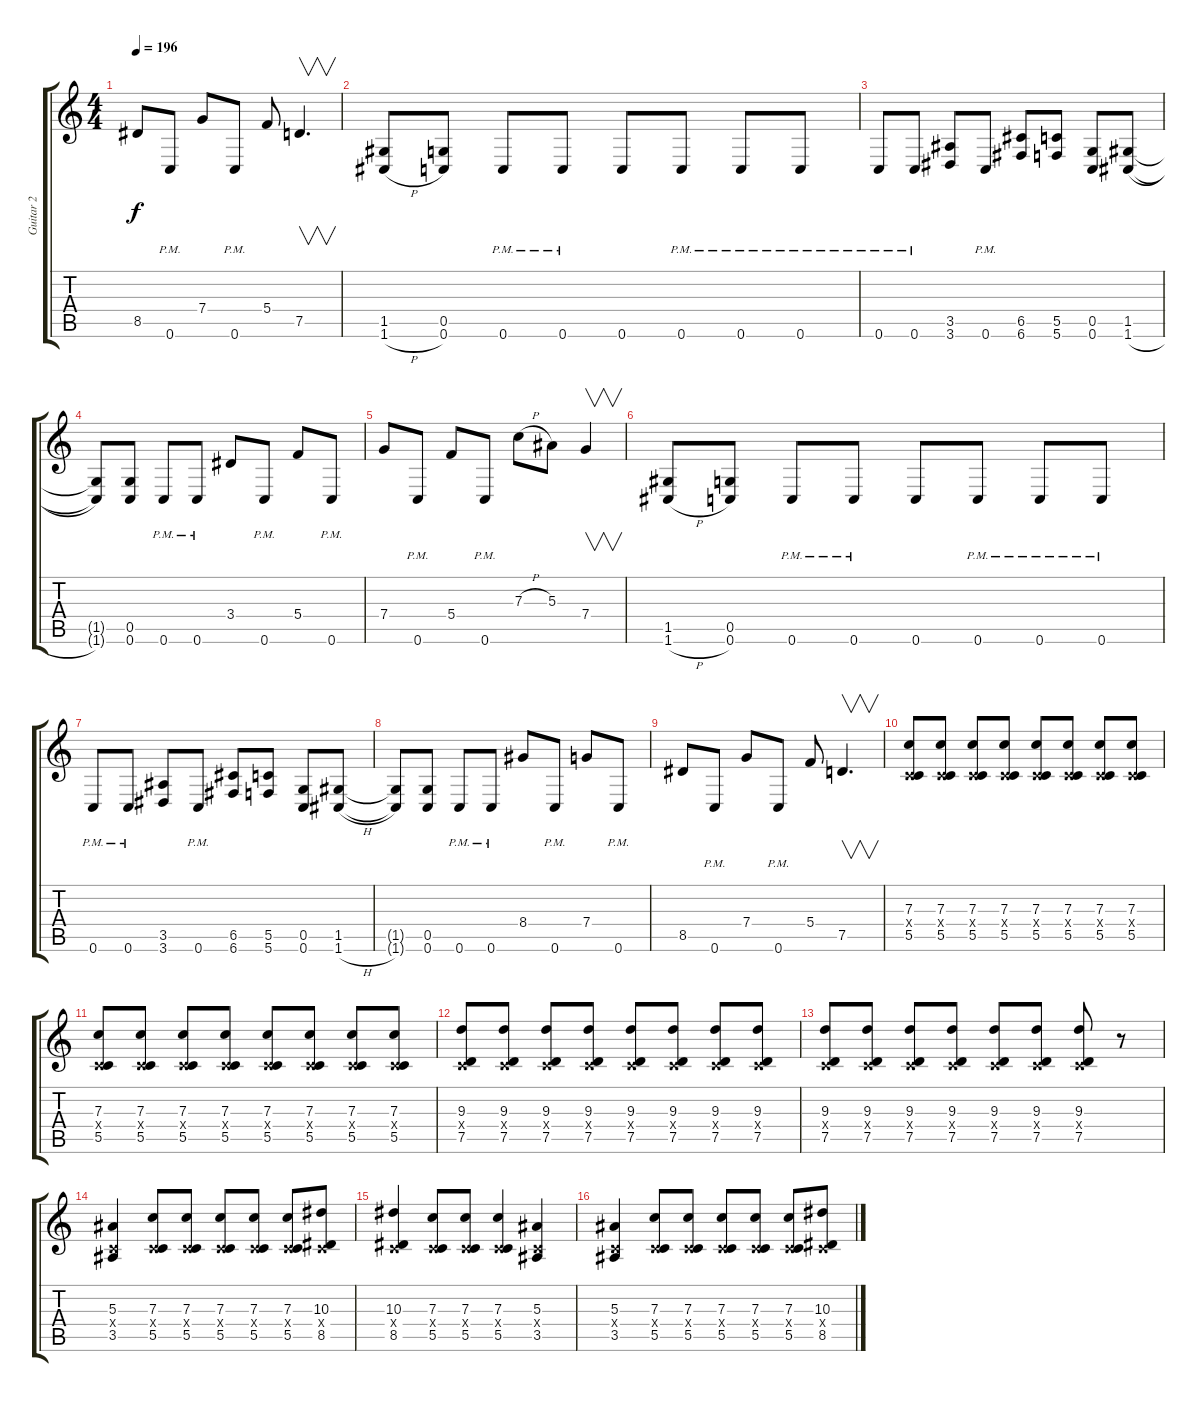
\track ("Guitar 2" "Guitar 2") {instrument overdrivenguitar}
\staff {score tabs}
\tuning (D4 A3 F3 C3 G2 C2) {hide}
\ts (4 4)
\tempo 196
\clef g2
\ks c
8.5.8{dy f} 0.6{pm}.8 7.4.8 0.6{pm}.8 5.4.8 7.5.4{v d} |
(1.5 1.6{h}).8 (0.5 0.6).8 0.6{pm}.8 0.6{pm}.8 0.6.8 0.6{pm}.8 0.6{pm}.8 0.6{pm}.8 |
0.6{pm}.8 0.6{pm}.8 (3.5 3.6).8 0.6{pm}.8 (6.5 6.6).8 (5.5 5.6).8 (0.5 0.6).8 (1.5 1.6{h}).8 |
(1.5{t} 1.6{t}).8 (0.5 0.6).8 0.6{pm}.8 0.6{pm}.8 3.4.8 0.6{pm}.8 5.4.8 0.6{pm}.8 |
7.4.8 0.6{pm}.8 5.4.8 0.6{pm}.8 7.3{h}.8 5.3.8 7.4.4{v} |
(1.5 1.6{h}).8 (0.5 0.6).8 0.6{pm}.8 0.6{pm}.8 0.6.8 0.6{pm}.8 0.6{pm}.8 0.6{pm}.8 |
0.6{pm}.8 0.6{pm}.8 (3.5 3.6).8 0.6{pm}.8 (6.5 6.6).8 (5.5 5.6).8 (0.5 0.6).8 (1.5 1.6{h}).8 |
(1.5{t} 1.6{t}).8 (0.5 0.6).8 0.6{pm}.8 0.6{pm}.8 8.4.8 0.6{pm}.8 7.4.8 0.6{pm}.8 |
8.5.8 0.6{pm}.8 7.4.8 0.6{pm}.8 5.4.8 7.5.4{v d} |
(7.3 0.4{x} 5.5).8 (7.3 0.4{x} 5.5).8 (7.3 0.4{x} 5.5).8 (7.3 0.4{x} 5.5).8 (7.3 0.4{x} 5.5).8 (7.3 0.4{x} 5.5).8 (7.3 0.4{x} 5.5).8 (7.3 0.4{x} 5.5).8 |
(7.3 0.4{x} 5.5).8 (7.3 0.4{x} 5.5).8 (7.3 0.4{x} 5.5).8 (7.3 0.4{x} 5.5).8 (7.3 0.4{x} 5.5).8 (7.3 0.4{x} 5.5).8 (7.3 0.4{x} 5.5).8 (7.3 0.4{x} 5.5).8 |
(9.3 0.4{x} 7.5).8 (9.3 0.4{x} 7.5).8 (9.3 0.4{x} 7.5).8 (9.3 0.4{x} 7.5).8 (9.3 0.4{x} 7.5).8 (9.3 0.4{x} 7.5).8 (9.3 0.4{x} 7.5).8 (9.3 0.4{x} 7.5).8 |
(9.3 0.4{x} 7.5).8 (9.3 0.4{x} 7.5).8 (9.3 0.4{x} 7.5).8 (9.3 0.4{x} 7.5).8 (9.3 0.4{x} 7.5).8 (9.3 0.4{x} 7.5).8 (9.3 0.4{x} 7.5).8 r.8 |
(5.3 0.4{x} 3.5).4 (7.3 0.4{x} 5.5).8 (7.3 0.4{x} 5.5).8 (7.3 0.4{x} 5.5).8 (7.3 0.4{x} 5.5).8 (7.3 0.4{x} 5.5).8 (10.3 0.4{x} 8.5).8 |
(10.3 0.4{x} 8.5).4 (7.3 0.4{x} 5.5).8 (7.3 0.4{x} 5.5).8 (7.3 0.4{x} 5.5).4 (5.3 0.4{x} 3.5).4 |
(5.3 0.4{x} 3.5).4 (7.3 0.4{x} 5.5).8 (7.3 0.4{x} 5.5).8 (7.3 0.4{x} 5.5).8 (7.3 0.4{x} 5.5).8 (7.3 0.4{x} 5.5).8 (10.3 0.4{x} 8.5).8
